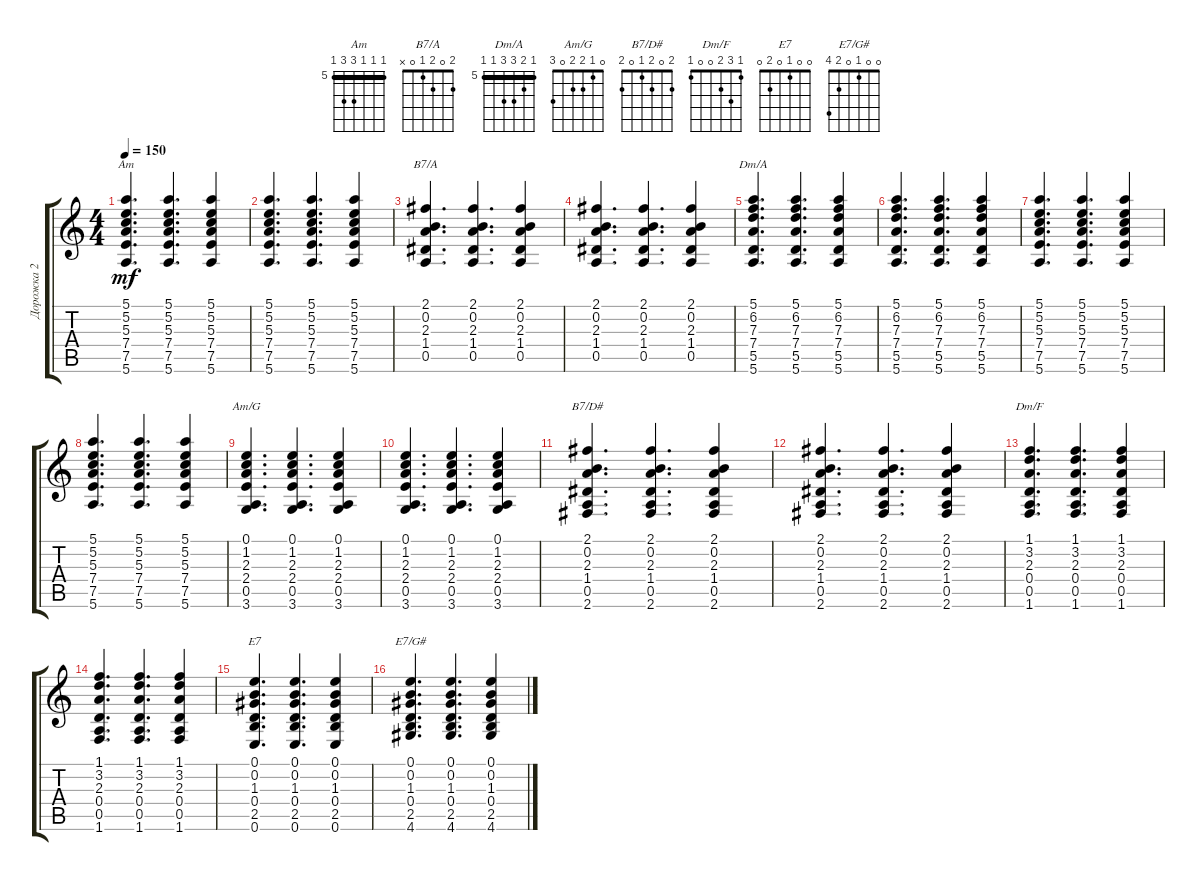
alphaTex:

\track ("Дорожка 2" "Дорожка 2") {instrument acousticguitarnylon}
\staff {score tabs}
\tuning (E4 B3 G3 D3 A2 E2) {hide}
\chord ("Am" 5 5 5 7 7 5) {firstfret 5 barre 5}
\chord ("B7/A" 2 0 2 1 0 x)
\chord ("Dm/A" 5 6 7 7 5 5) {firstfret 5 barre 5}
\chord ("Am/G" 0 1 2 2 0 3)
\chord ("B7/D#" 2 0 2 1 0 2)
\chord ("Dm/F" 1 3 2 0 0 1)
\chord ("E7" 0 0 1 0 2 0)
\chord ("E7/G#" 0 0 1 0 2 4)
\ts (4 4)
\tempo 150
\clef g2
\ks c
(5.1 5.2 5.3 7.4 7.5 5.6).4{d ch "Am" dy mf} (5.1 5.2 5.3 7.4 7.5 5.6).4{d} (5.1 5.2 5.3 7.4 7.5 5.6).4 |
(5.1 5.2 5.3 7.4 7.5 5.6).4{d} (5.1 5.2 5.3 7.4 7.5 5.6).4{d} (5.1 5.2 5.3 7.4 7.5 5.6).4 |
(2.1 0.2 2.3 1.4 0.5).4{d ch "B7/A"} (2.1 0.2 2.3 1.4 0.5).4{d} (2.1 0.2 2.3 1.4 0.5).4 |
(2.1 0.2 2.3 1.4 0.5).4{d} (2.1 0.2 2.3 1.4 0.5).4{d} (2.1 0.2 2.3 1.4 0.5).4 |
(5.1 6.2 7.3 7.4 5.5 5.6).4{d ch "Dm/A"} (5.1 6.2 7.3 7.4 5.5 5.6).4{d} (5.1 6.2 7.3 7.4 5.5 5.6).4 |
(5.1 6.2 7.3 7.4 5.5 5.6).4{d} (5.1 6.2 7.3 7.4 5.5 5.6).4{d} (5.1 6.2 7.3 7.4 5.5 5.6).4 |
(5.1 5.2 5.3 7.4 7.5 5.6).4{d} (5.1 5.2 5.3 7.4 7.5 5.6).4{d} (5.1 5.2 5.3 7.4 7.5 5.6).4 |
(5.1 5.2 5.3 7.4 7.5 5.6).4{d} (5.1 5.2 5.3 7.4 7.5 5.6).4{d} (5.1 5.2 5.3 7.4 7.5 5.6).4 |
(0.1 1.2 2.3 2.4 0.5 3.6).4{d ch "Am/G"} (0.1 1.2 2.3 2.4 0.5 3.6).4{d} (0.1 1.2 2.3 2.4 0.5 3.6).4 |
(0.1 1.2 2.3 2.4 0.5 3.6).4{d} (0.1 1.2 2.3 2.4 0.5 3.6).4{d} (0.1 1.2 2.3 2.4 0.5 3.6).4 |
(2.1 0.2 2.3 1.4 0.5 2.6).4{d ch "B7/D#"} (2.1 0.2 2.3 1.4 0.5 2.6).4{d} (2.1 0.2 2.3 1.4 0.5 2.6).4 |
(2.1 0.2 2.3 1.4 0.5 2.6).4{d} (2.1 0.2 2.3 1.4 0.5 2.6).4{d} (2.1 0.2 2.3 1.4 0.5 2.6).4 |
(1.1 3.2 2.3 0.4 0.5 1.6).4{d ch "Dm/F"} (1.1 3.2 2.3 0.4 0.5 1.6).4{d} (1.1 3.2 2.3 0.4 0.5 1.6).4 |
(1.1 3.2 2.3 0.4 0.5 1.6).4{d} (1.1 3.2 2.3 0.4 0.5 1.6).4{d} (1.1 3.2 2.3 0.4 0.5 1.6).4 |
(0.1 0.2 1.3 0.4 2.5 0.6).4{d ch "E7"} (0.1 0.2 1.3 0.4 2.5 0.6).4{d} (0.1 0.2 1.3 0.4 2.5 0.6).4 |
(0.1 0.2 1.3 0.4 2.5 4.6).4{d ch "E7/G#"} (0.1 0.2 1.3 0.4 2.5 4.6).4{d} (0.1 0.2 1.3 0.4 2.5 4.6).4
